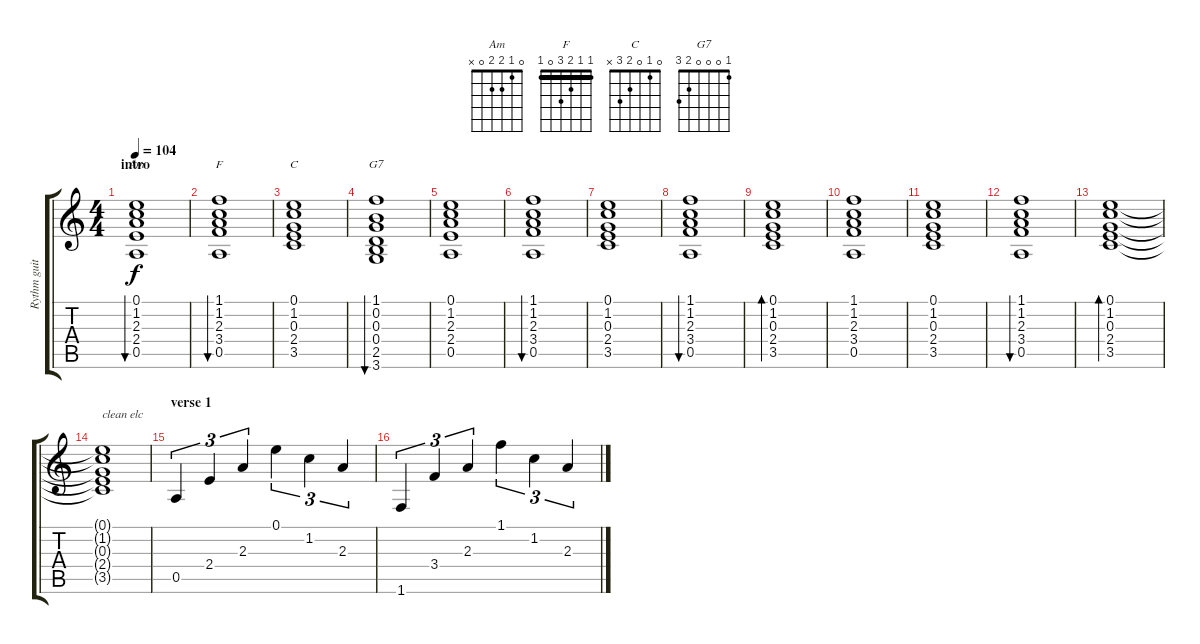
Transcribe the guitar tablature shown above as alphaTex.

\track ("Rythm guitar" "Rythm guit") {instrument acousticguitarnylon}
\staff {score tabs}
\tuning (E4 B3 G3 D3 A2 E2) {hide}
\chord ("Am" 0 1 2 2 0 x)
\chord ("F" 1 1 2 3 0 1) {barre 1}
\chord ("C" 0 1 0 2 3 x)
\chord ("G7" 1 0 0 0 2 3)
\ts (4 4)
\section ("" "intro")
\tempo 104
\clef g2
\ks c
(0.1 1.2 2.3 2.4 0.5).1{bu 60 ch "Am" dy f instrument acousticguitarnylon} |
(1.1 1.2 2.3 3.4 0.5).1{bu 60 ch "F"} |
(0.1 1.2 0.3 2.4 3.5).1{ch "C"} |
(1.1 0.2 0.3 0.4 2.5 3.6).1{bu 60 ch "G7"} |
(0.1 1.2 2.3 2.4 0.5).1 |
(1.1 1.2 2.3 3.4 0.5).1{bu 60} |
(0.1 1.2 0.3 2.4 3.5).1 |
(1.1 1.2 2.3 3.4 0.5).1{bu 60} |
(0.1 1.2 0.3 2.4 3.5).1{bd 60} |
(1.1 1.2 2.3 3.4 0.5).1 |
(0.1 1.2 0.3 2.4 3.5).1 |
(1.1 1.2 2.3 3.4 0.5).1{bu 60} |
(0.1 1.2 0.3 2.4 3.5).1{bd 60} |
(0.1{t} 1.2{t} 0.3{t} 2.4{t} 3.5{t}).1{txt "clean elc"} |
\section ("" "verse 1")
0.5.4{tu (3 2)} 2.4.4{tu (3 2)} 2.3.4{tu (3 2)} 0.1.4{tu (3 2)} 1.2.4{tu (3 2)} 2.3.4{tu (3 2)} |
1.6.4{tu (3 2)} 3.4.4{tu (3 2)} 2.3.4{tu (3 2)} 1.1.4{tu (3 2)} 1.2.4{tu (3 2)} 2.3.4{tu (3 2)}
